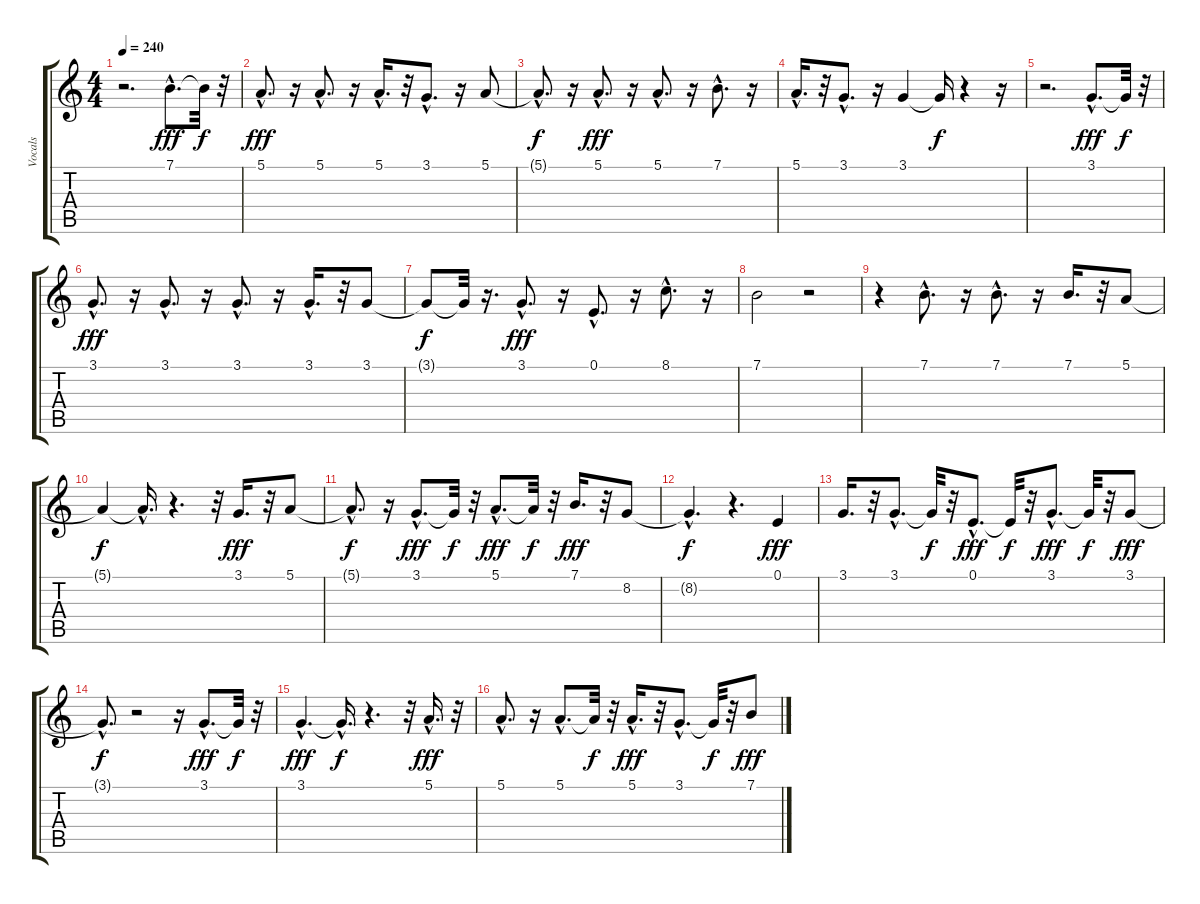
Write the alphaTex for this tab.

\track ("Vocals" "Vocals") {instrument altosax}
\staff {score tabs}
\tuning (E4 B3 G3 D3 A2 E2) {hide}
\ts (4 4)
\tempo 240
\clef g2
\ks c
r.2{d dy f} 7.1{hac}.8{d dy fff} 7.1{t}.32{dy f} r.32 |
5.1{hac}.8{d dy fff} r.16 5.1{hac}.8{d} r.16 5.1{hac}.16{d} r.32 3.1{hac}.8{d} r.16 5.1.8 |
5.1{hac t}.8{d dy f} r.16 5.1{hac}.8{d dy fff} r.16 5.1{hac}.8{d} r.16 7.1{hac}.8{d} r.16 |
5.1{hac}.16{d} r.32 3.1{hac}.8{d} r.16 3.1.4 3.1{t}.16{dy f} r.4 r.16 |
r.2{d} 3.1{hac}.8{d dy fff} 3.1{t}.32{dy f} r.32 |
3.1{hac}.8{d dy fff} r.16 3.1{hac}.8{d} r.16 3.1{hac}.8{d} r.16 3.1{hac}.16{d} r.32 3.1.8 |
3.1{t}.8{dy f} 3.1{t}.32 r.16{d} 3.1{hac}.8{d dy fff} r.16 0.1{hac}.8{d} r.16 8.1{hac}.8{d} r.16 |
7.1.2 r.2 |
r.4 7.1{hac}.8{d} r.16 7.1{hac}.8{d} r.16 7.1.16{d} r.32 5.1.8 |
5.1{t}.4{dy f} 5.1{hac t}.16{d} r.4{d} r.32 3.1.16{d dy fff} r.32 5.1.8 |
5.1{hac t}.8{d dy f} r.16 3.1{hac}.8{d dy fff} 3.1{t}.32{dy f} r.32 5.1{hac}.8{d dy fff} 5.1{t}.32{dy f} r.32 7.1.16{d dy fff} r.32 8.2.8 |
8.2{hac t}.4{d dy f} r.4{d} 0.1.4{dy fff} |
3.1.16{d} r.32 3.1{hac}.8{d} 3.1{t}.32{dy f} r.32 0.1{hac}.8{d dy fff} 0.1{t}.32{dy f} r.32 3.1{hac}.8{d dy fff} 3.1{t}.32{dy f} r.32 3.1.8{dy fff} |
3.1{hac t}.8{d dy f} r.2 r.16 3.1{hac}.8{d dy fff} 3.1{t}.32{dy f} r.32 |
3.1{hac}.4{d dy fff} 3.1{hac t}.16{d dy f} r.4{d} r.32 5.1{hac}.16{d dy fff} r.32 |
5.1{hac}.8{d} r.16 5.1{hac}.8{d} 5.1{t}.32{dy f} r.32 5.1{hac}.16{d dy fff} r.32 3.1{hac}.8{d} 3.1{t}.32{dy f} r.32 7.1.8{dy fff}
